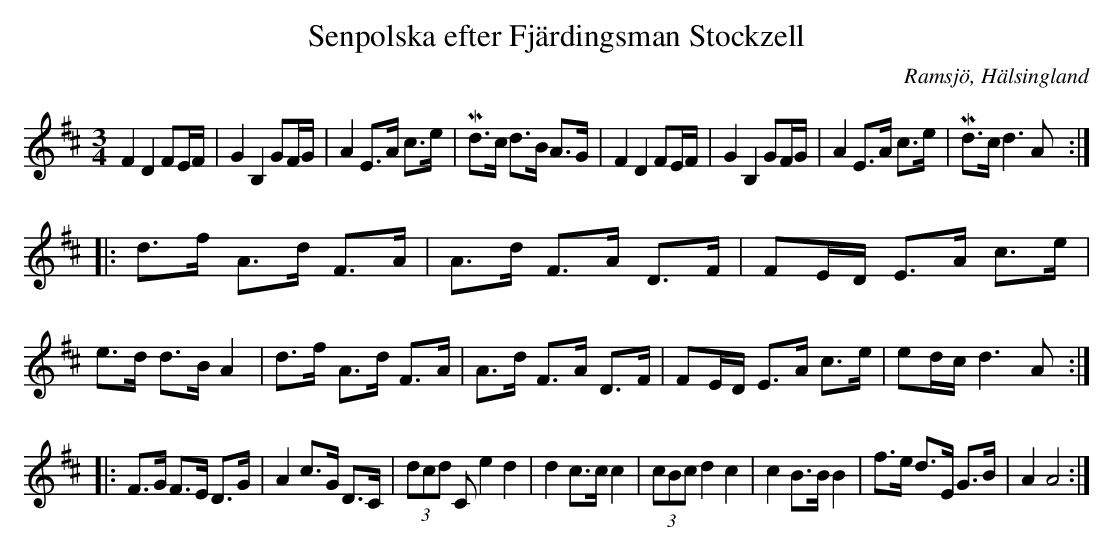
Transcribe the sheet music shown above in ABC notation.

X:1
T: Senpolska efter Fjärdingsman Stockzell
O: Ramsjö, Hälsingland
M:3/4
L:1/8
K:D
F2 D2 FE/F/|G2 B,2 GF/G/| A2 E>A c>e|Md>c d>B A>G|F2 D2 FE/F/|G2 B,2 GF/G/| A2 E>A c>e|Md>c d2>A2:|
|:d>f A>d F>A| A>d F>A D>F|FE/D/ E>A c>e|e>d d>B A2|d>f A>d F>A| A>d F>A D>F|FE/D/ E>A c>e|ed/c/ d2>A2:|
|:F>G F>E D>G|A2 c>G D>C|(3dcd Ce2 d2|d2 c>c c2|(3cBc d2 c2|c2 B>B B2|f>e d>E G>B|A2 A4:|
